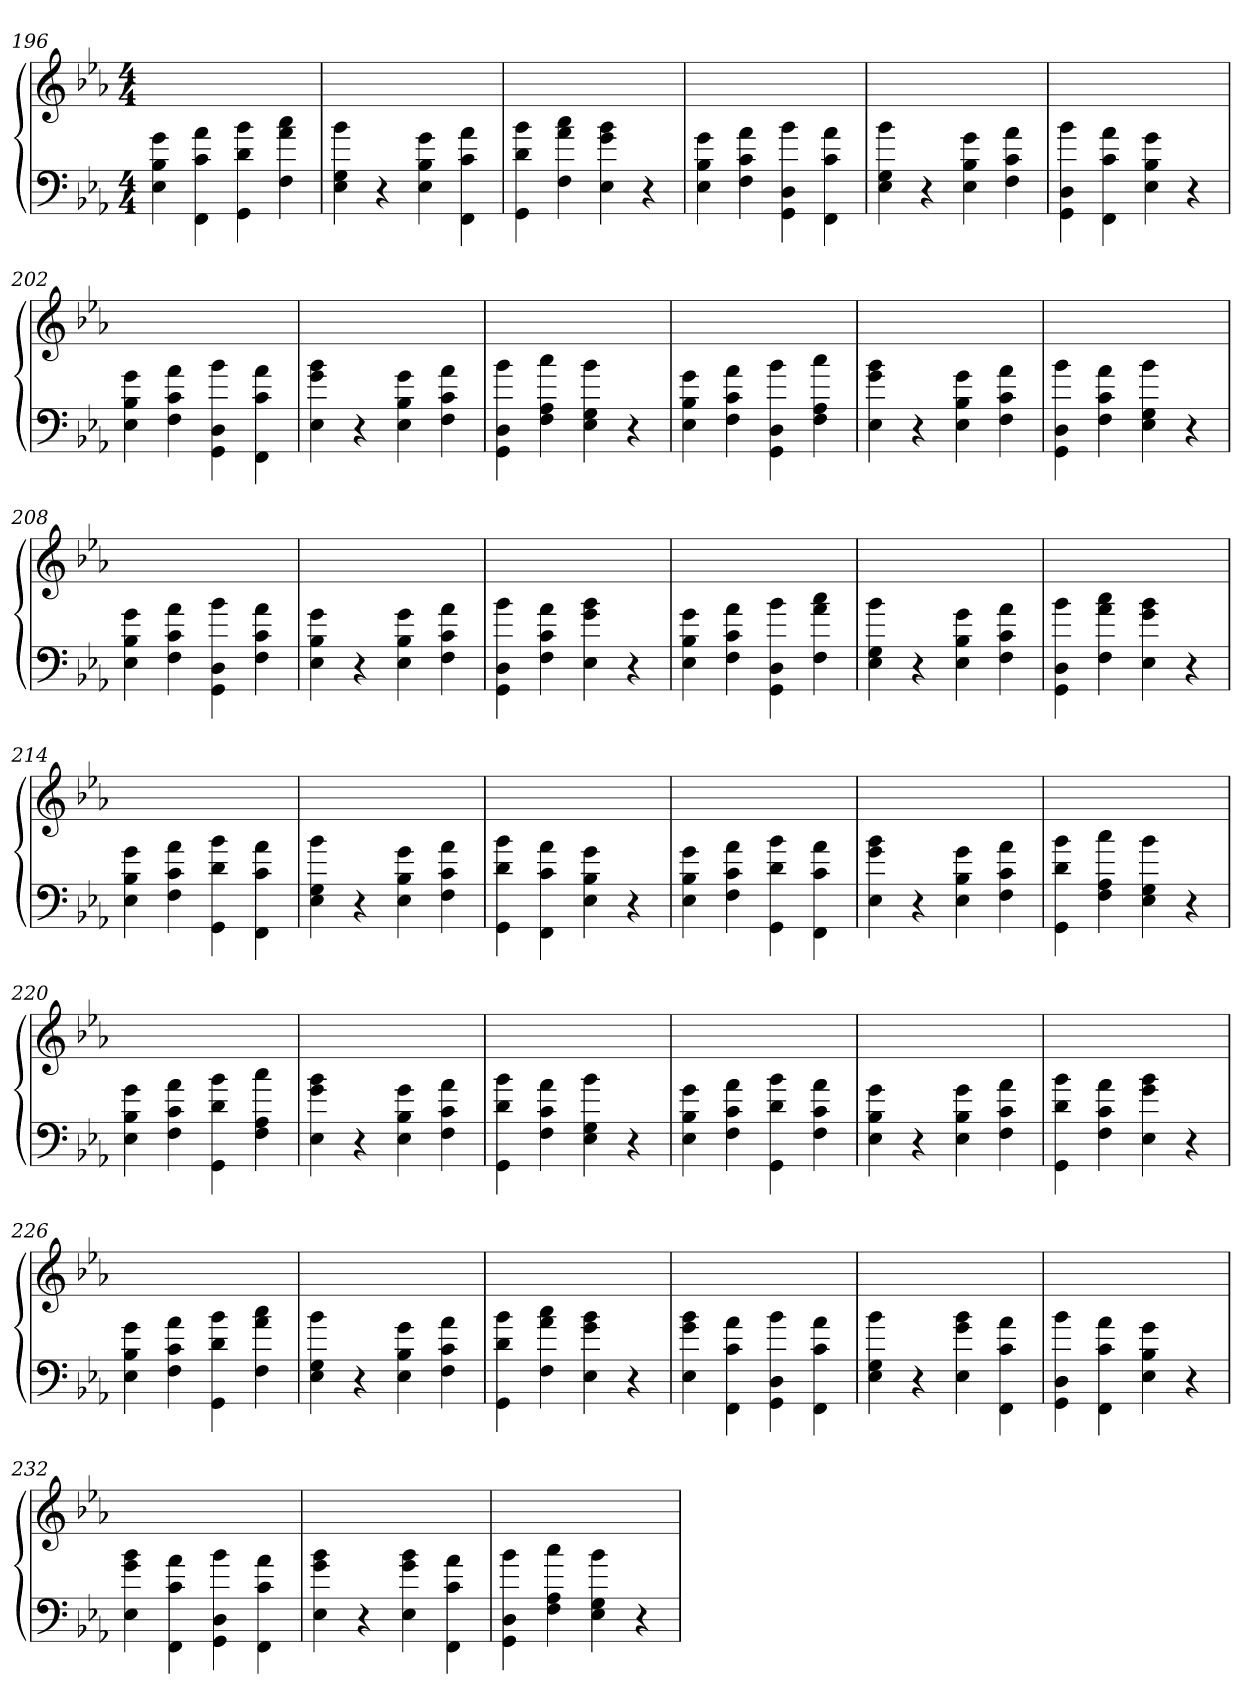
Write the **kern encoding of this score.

**kern	**kern
*part2	*part1
*staff2	*staff1
*clefF4	*clefG2
*k[b-e-a-]	*k[b-e-a-]
*E-:	*E-:
*M4/4	*M4/4
=196	=196
4E- 4B- 4g	1ryy
4FF 4c 4a-	.
4GG 4d 4b-	.
4F 4a- 4cc	.
=197	=197
4E- 4G 4b-	1ryy
4r	.
4E- 4B- 4g	.
4FF 4c 4a-	.
=198	=198
4GG 4d 4b-	1ryy
4F 4a- 4cc	.
4E- 4g 4b-	.
4r	.
=199	=199
4E- 4B- 4g	1ryy
4F 4c 4a-	.
4GG 4D 4b-	.
4FF 4c 4a-	.
=200	=200
4E- 4G 4b-	1ryy
4r	.
4E- 4B- 4g	.
4F 4c 4a-	.
=201	=201
4GG 4D 4b-	1ryy
4FF 4c 4a-	.
4E- 4B- 4g	.
4r	.
=202	=202
4E- 4B- 4g	1ryy
4F 4c 4a-	.
4GG 4D 4b-	.
4FF 4c 4a-	.
=203	=203
4E- 4g 4b-	1ryy
4r	.
4E- 4B- 4g	.
4F 4c 4a-	.
=204	=204
4GG 4D 4b-	1ryy
4F 4A- 4cc	.
4E- 4G 4b-	.
4r	.
=205	=205
4E- 4B- 4g	1ryy
4F 4c 4a-	.
4GG 4D 4b-	.
4F 4A- 4cc	.
=206	=206
4E- 4g 4b-	1ryy
4r	.
4E- 4B- 4g	.
4F 4c 4a-	.
=207	=207
4GG 4D 4b-	1ryy
4F 4c 4a-	.
4E- 4G 4b-	.
4r	.
=208	=208
4E- 4B- 4g	1ryy
4F 4c 4a-	.
4GG 4D 4b-	.
4F 4c 4a-	.
=209	=209
4E- 4B- 4g	1ryy
4r	.
4E- 4B- 4g	.
4F 4c 4a-	.
=210	=210
4GG 4D 4b-	1ryy
4F 4c 4a-	.
4E- 4g 4b-	.
4r	.
=211	=211
4E- 4B- 4g	1ryy
4F 4c 4a-	.
4GG 4D 4b-	.
4F 4a- 4cc	.
=212	=212
4E- 4G 4b-	1ryy
4r	.
4E- 4B- 4g	.
4F 4c 4a-	.
=213	=213
4GG 4D 4b-	1ryy
4F 4a- 4cc	.
4E- 4g 4b-	.
4r	.
=214	=214
4E- 4B- 4g	1ryy
4F 4c 4a-	.
4GG 4d 4b-	.
4FF 4c 4a-	.
=215	=215
4E- 4G 4b-	1ryy
4r	.
4E- 4B- 4g	.
4F 4c 4a-	.
=216	=216
4GG 4d 4b-	1ryy
4FF 4c 4a-	.
4E- 4B- 4g	.
4r	.
=217	=217
4E- 4B- 4g	1ryy
4F 4c 4a-	.
4GG 4d 4b-	.
4FF 4c 4a-	.
=218	=218
4E- 4g 4b-	1ryy
4r	.
4E- 4B- 4g	.
4F 4c 4a-	.
=219	=219
4GG 4d 4b-	1ryy
4F 4A- 4cc	.
4E- 4G 4b-	.
4r	.
=220	=220
4E- 4B- 4g	1ryy
4F 4c 4a-	.
4GG 4d 4b-	.
4F 4A- 4cc	.
=221	=221
4E- 4g 4b-	1ryy
4r	.
4E- 4B- 4g	.
4F 4c 4a-	.
=222	=222
4GG 4d 4b-	1ryy
4F 4c 4a-	.
4E- 4G 4b-	.
4r	.
=223	=223
4E- 4B- 4g	1ryy
4F 4c 4a-	.
4GG 4d 4b-	.
4F 4c 4a-	.
=224	=224
4E- 4B- 4g	1ryy
4r	.
4E- 4B- 4g	.
4F 4c 4a-	.
=225	=225
4GG 4d 4b-	1ryy
4F 4c 4a-	.
4E- 4g 4b-	.
4r	.
=226	=226
4E- 4B- 4g	1ryy
4F 4c 4a-	.
4GG 4d 4b-	.
4F 4a- 4cc	.
=227	=227
4E- 4G 4b-	1ryy
4r	.
4E- 4B- 4g	.
4F 4c 4a-	.
=228	=228
4GG 4d 4b-	1ryy
4F 4a- 4cc	.
4E- 4g 4b-	.
4r	.
=229	=229
4E- 4g 4b-	1ryy
4FF 4c 4a-	.
4GG 4D 4b-	.
4FF 4c 4a-	.
=230	=230
4E- 4G 4b-	1ryy
4r	.
4E- 4g 4b-	.
4FF 4c 4a-	.
=231	=231
4GG 4D 4b-	1ryy
4FF 4c 4a-	.
4E- 4B- 4g	.
4r	.
=232	=232
4E- 4g 4b-	1ryy
4FF 4c 4a-	.
4GG 4D 4b-	.
4FF 4c 4a-	.
=233	=233
4E- 4g 4b-	1ryy
4r	.
4E- 4g 4b-	.
4FF 4c 4a-	.
=234	=234
4GG 4D 4b-	1ryy
4F 4A- 4cc	.
4E- 4G 4b-	.
4r	.
=	=
*-	*-
